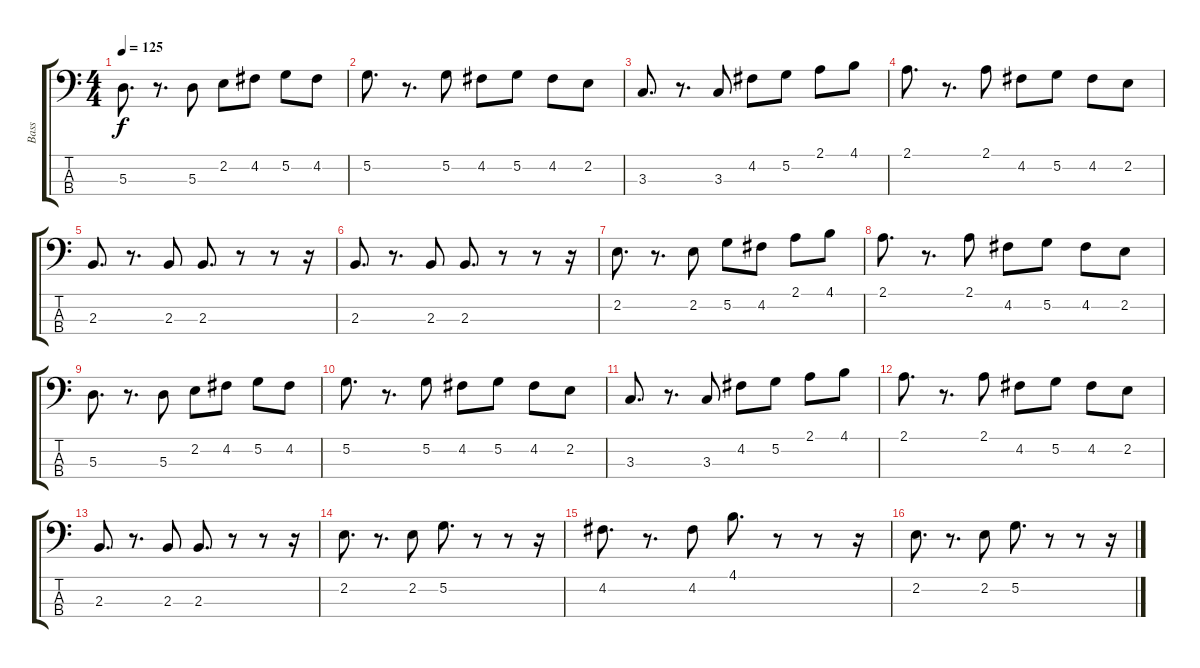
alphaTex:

\track ("Bass" "Bass") {instrument electricbassfinger}
\staff {score tabs}
\tuning (G2 D2 A1 E1) {hide}
\ts (4 4)
\tempo 125
\clef f4
\ks c
5.3.8{d dy f} r.8{d} 5.3.8 2.2.8 4.2.8 5.2.8 4.2.8 |
5.2.8{d} r.8{d} 5.2.8 4.2.8 5.2.8 4.2.8 2.2.8 |
3.3.8{d} r.8{d} 3.3.8 4.2.8 5.2.8 2.1.8 4.1.8 |
2.1.8{d} r.8{d} 2.1.8 4.2.8 5.2.8 4.2.8 2.2.8 |
2.3.8{d} r.8{d} 2.3.8 2.3.8{d} r.8 r.8 r.16 |
2.3.8{d} r.8{d} 2.3.8 2.3.8{d} r.8 r.8 r.16 |
2.2.8{d} r.8{d} 2.2.8 5.2.8 4.2.8 2.1.8 4.1.8 |
2.1.8{d} r.8{d} 2.1.8 4.2.8 5.2.8 4.2.8 2.2.8 |
5.3.8{d} r.8{d} 5.3.8 2.2.8 4.2.8 5.2.8 4.2.8 |
5.2.8{d} r.8{d} 5.2.8 4.2.8 5.2.8 4.2.8 2.2.8 |
3.3.8{d} r.8{d} 3.3.8 4.2.8 5.2.8 2.1.8 4.1.8 |
2.1.8{d} r.8{d} 2.1.8 4.2.8 5.2.8 4.2.8 2.2.8 |
2.3.8{d} r.8{d} 2.3.8 2.3.8{d} r.8 r.8 r.16 |
2.2.8{d} r.8{d} 2.2.8 5.2.8{d} r.8 r.8 r.16 |
4.2.8{d} r.8{d} 4.2.8 4.1.8{d} r.8 r.8 r.16 |
2.2.8{d} r.8{d} 2.2.8 5.2.8{d} r.8 r.8 r.16
